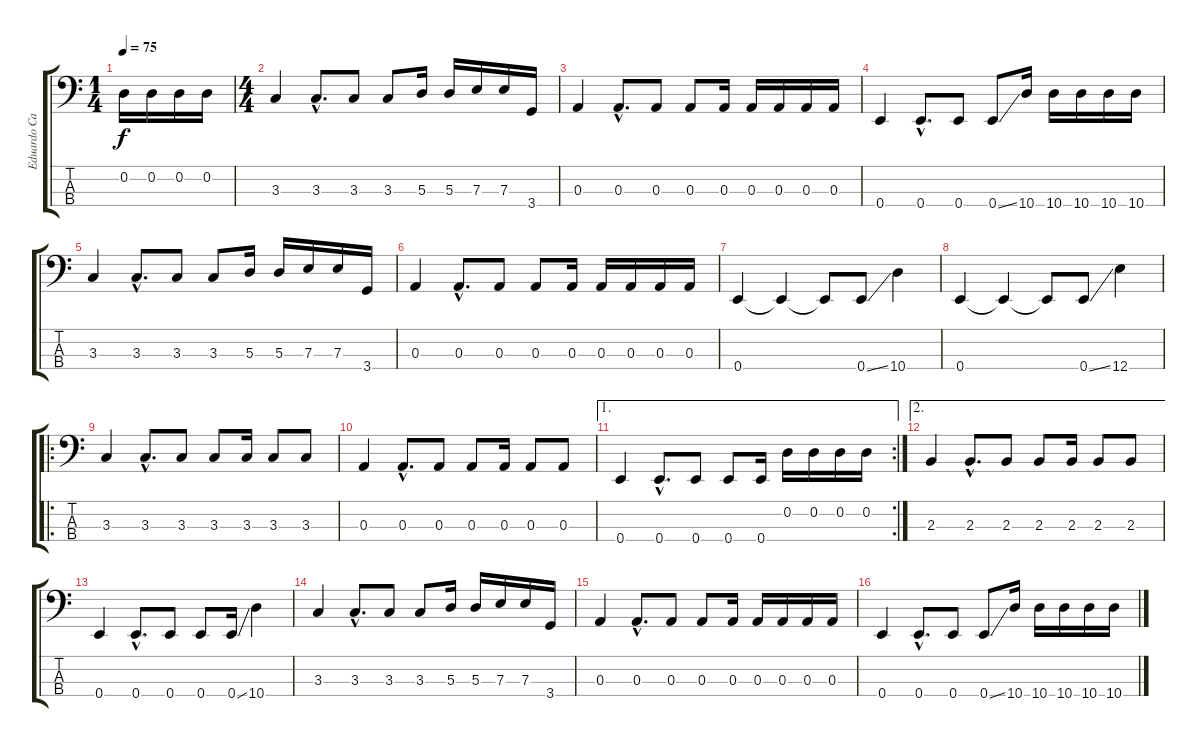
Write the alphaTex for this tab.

\track ("Eduardo Caces (bajo)" "Eduardo Ca") {instrument fretlessbass}
\staff {score tabs}
\tuning (G2 D2 A1 E1) {hide}
\ts (1 4)
\tempo 75
\clef f4
\ks c
0.2.16{dy f instrument fretlessbass} 0.2.16 0.2.16 0.2.16 |
\ts (4 4)
3.3.4 3.3{hac}.8{d} 3.3.8 3.3.8 5.3.16 5.3.16 7.3.16 7.3.16 3.4.16 |
0.3.4 0.3{hac}.8{d} 0.3.8 0.3.8 0.3.16 0.3.16 0.3.16 0.3.16 0.3.16 |
0.4.4 0.4{hac}.8{d} 0.4.8 0.4{ss}.8 10.4.16 10.4.16 10.4.16 10.4.16 10.4.16 |
3.3.4 3.3{hac}.8{d} 3.3.8 3.3.8 5.3.16 5.3.16 7.3.16 7.3.16 3.4.16 |
0.3.4 0.3{hac}.8{d} 0.3.8 0.3.8 0.3.16 0.3.16 0.3.16 0.3.16 0.3.16 |
0.4.4 0.4{t}.4 0.4{t}.8 0.4{ss}.8 10.4.4 |
0.4.4 0.4{t}.4 0.4{t}.8 0.4{ss}.8 12.4.4 |
\ro
3.3.4 3.3{hac}.8{d} 3.3.8 3.3.8 3.3.16 3.3.8 3.3.8 |
0.3.4 0.3{hac}.8{d} 0.3.8 0.3.8 0.3.16 0.3.8 0.3.8 |
\ae 1
\rc 2
0.4.4 0.4{hac}.8{d} 0.4.8 0.4.8 0.4.16 0.2.16 0.2.16 0.2.16 0.2.16 |
\ae 2
2.3.4 2.3{hac}.8{d} 2.3.8 2.3.8 2.3.16 2.3.8 2.3.8 |
0.4.4 0.4{hac}.8{d} 0.4.8 0.4.8 0.4{ss}.16 10.4.4 |
3.3.4 3.3{hac}.8{d} 3.3.8 3.3.8 5.3.16 5.3.16 7.3.16 7.3.16 3.4.16 |
0.3.4 0.3{hac}.8{d} 0.3.8 0.3.8 0.3.16 0.3.16 0.3.16 0.3.16 0.3.16 |
0.4.4 0.4{hac}.8{d} 0.4.8 0.4{ss}.8 10.4.16 10.4.16 10.4.16 10.4.16 10.4.16
